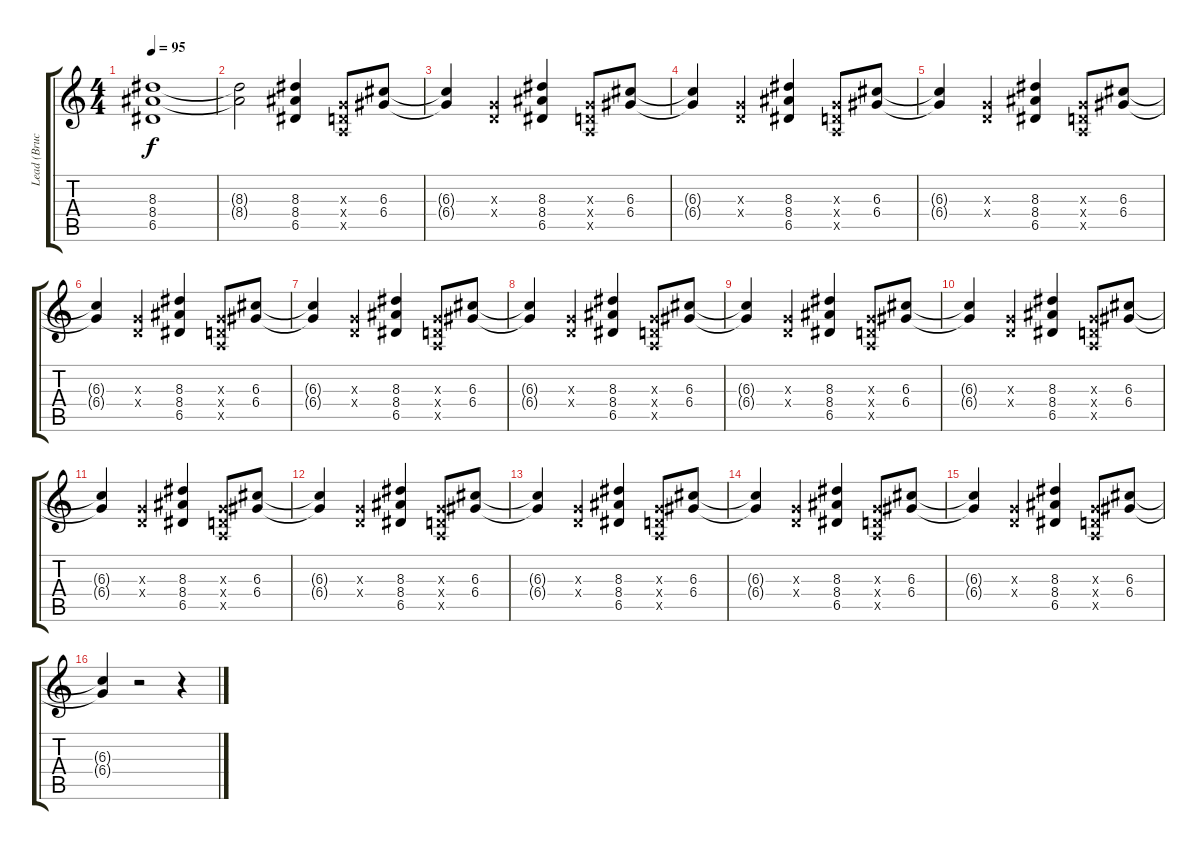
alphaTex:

\track ("Lead (Bruce Kulick)" "Lead (Bruc") {instrument distortionguitar}
\staff {score tabs}
\tuning (E4 B3 G3 D3 A2 E2) {hide}
\ts (4 4)
\tempo 95
\clef g2
\ks c
(8.3{t} 8.4{t} 6.5{t}).1{dy f} |
(8.3{t} 8.4{t}).2 (8.3 8.4 6.5).4 (0.3{x} 0.4{x} 0.5{x}).8 (6.3 6.4).8 |
(6.3{t} 6.4{t}).4 (0.3{x} 0.4{x}).4 (8.3 8.4 6.5).4 (0.3{x} 0.4{x} 0.5{x}).8 (6.3 6.4).8 |
(6.3{t} 6.4{t}).4 (0.3{x} 0.4{x}).4 (8.3 8.4 6.5).4 (0.3{x} 0.4{x} 0.5{x}).8 (6.3 6.4).8 |
(6.3{t} 6.4{t}).4 (0.3{x} 0.4{x}).4 (8.3 8.4 6.5).4 (0.3{x} 0.4{x} 0.5{x}).8 (6.3 6.4).8 |
(6.3{t} 6.4{t}).4 (0.3{x} 0.4{x}).4 (8.3 8.4 6.5).4 (0.3{x} 0.4{x} 0.5{x}).8 (6.3 6.4).8 |
(6.3{t} 6.4{t}).4 (0.3{x} 0.4{x}).4 (8.3 8.4 6.5).4 (0.3{x} 0.4{x} 0.5{x}).8 (6.3 6.4).8 |
(6.3{t} 6.4{t}).4{volume 7} (0.3{x} 0.4{x}).4 (8.3 8.4 6.5).4 (0.3{x} 0.4{x} 0.5{x}).8 (6.3 6.4).8 |
(6.3{t} 6.4{t}).4 (0.3{x} 0.4{x}).4 (8.3 8.4 6.5).4 (0.3{x} 0.4{x} 0.5{x}).8 (6.3 6.4).8 |
(6.3{t} 6.4{t}).4 (0.3{x} 0.4{x}).4 (8.3 8.4 6.5).4 (0.3{x} 0.4{x} 0.5{x}).8 (6.3 6.4).8 |
(6.3{t} 6.4{t}).4 (0.3{x} 0.4{x}).4 (8.3 8.4 6.5).4 (0.3{x} 0.4{x} 0.5{x}).8 (6.3 6.4).8 |
(6.3{t} 6.4{t}).4{volume 0} (0.3{x} 0.4{x}).4 (8.3 8.4 6.5).4 (0.3{x} 0.4{x} 0.5{x}).8 (6.3 6.4).8 |
(6.3{t} 6.4{t}).4 (0.3{x} 0.4{x}).4 (8.3 8.4 6.5).4 (0.3{x} 0.4{x} 0.5{x}).8 (6.3 6.4).8 |
(6.3{t} 6.4{t}).4 (0.3{x} 0.4{x}).4 (8.3 8.4 6.5).4 (0.3{x} 0.4{x} 0.5{x}).8 (6.3 6.4).8 |
(6.3{t} 6.4{t}).4 (0.3{x} 0.4{x}).4 (8.3 8.4 6.5).4 (0.3{x} 0.4{x} 0.5{x}).8 (6.3 6.4).8 |
(6.3{t} 6.4{t}).4 r.2 r.4
